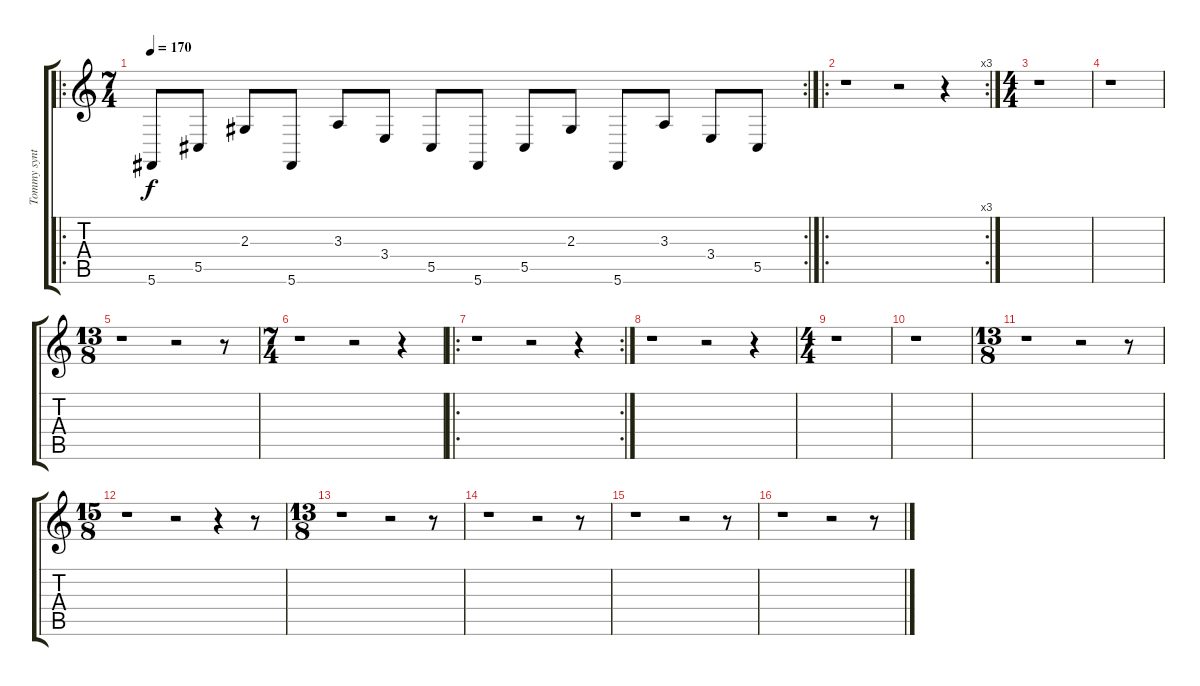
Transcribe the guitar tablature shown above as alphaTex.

\track ("Tommy synth" "Tommy synt") {instrument stringensemble1}
\staff {score tabs}
\tuning (Eb4 Bb3 Gb3 Db3 Ab2 Db2) {hide}
\ro
\rc 2
\ts (7 4)
\tempo 170
\clef g2
\ks c
5.6.8{dy f balance 0 instrument stringensemble1} 5.5.8 2.3.8 5.6.8 3.3.8 3.4.8{balance 16} 5.5.8 5.6.8 5.5.8 2.3.8 5.6.8{balance 8} 3.3.8 3.4.8 5.5.8 |
\ro
\rc 3
r.1 r.2 r.4 |
\ts (4 4)
r.1 |
r.1 |
\ts (13 8)
r.1 r.2 r.8 |
\ts (7 4)
r.1 r.2 r.4 |
\ro
\rc 2
r.1 r.2 r.4 |
r.1 r.2 r.4 |
\ts (4 4)
r.1 |
r.1 |
\ts (13 8)
r.1 r.2 r.8 |
\ts (15 8)
r.1 r.2 r.4 r.8 |
\ts (13 8)
r.1 r.2 r.8 |
r.1 r.2 r.8 |
r.1 r.2 r.8 |
r.1 r.2 r.8
